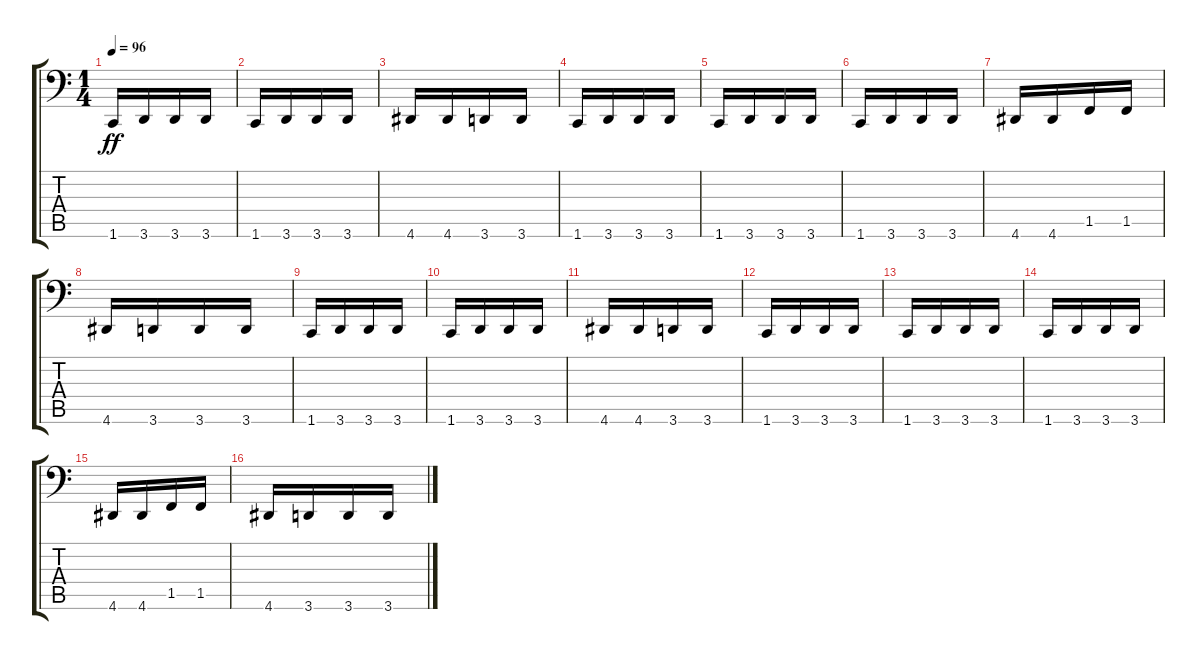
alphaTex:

\track "" {instrument synthbass2}
\staff {score tabs}
\tuning (C3 G2 D2 A1 E1 B0) {hide}
\ts (1 4)
\tempo 96
\clef f4
\ks c
1.6.16{dy ff} 3.6.16 3.6.16 3.6.16 |
1.6.16 3.6.16 3.6.16 3.6.16 |
4.6.16 4.6.16 3.6.16 3.6.16 |
1.6.16 3.6.16 3.6.16 3.6.16 |
1.6.16 3.6.16 3.6.16 3.6.16 |
1.6.16 3.6.16 3.6.16 3.6.16 |
4.6.16 4.6.16 1.5.16 1.5.16 |
4.6.16 3.6.16 3.6.16 3.6.16 |
1.6.16 3.6.16 3.6.16 3.6.16 |
1.6.16 3.6.16 3.6.16 3.6.16 |
4.6.16 4.6.16 3.6.16 3.6.16 |
1.6.16 3.6.16 3.6.16 3.6.16 |
1.6.16 3.6.16 3.6.16 3.6.16 |
1.6.16 3.6.16 3.6.16 3.6.16 |
4.6.16 4.6.16 1.5.16 1.5.16 |
4.6.16 3.6.16 3.6.16 3.6.16
